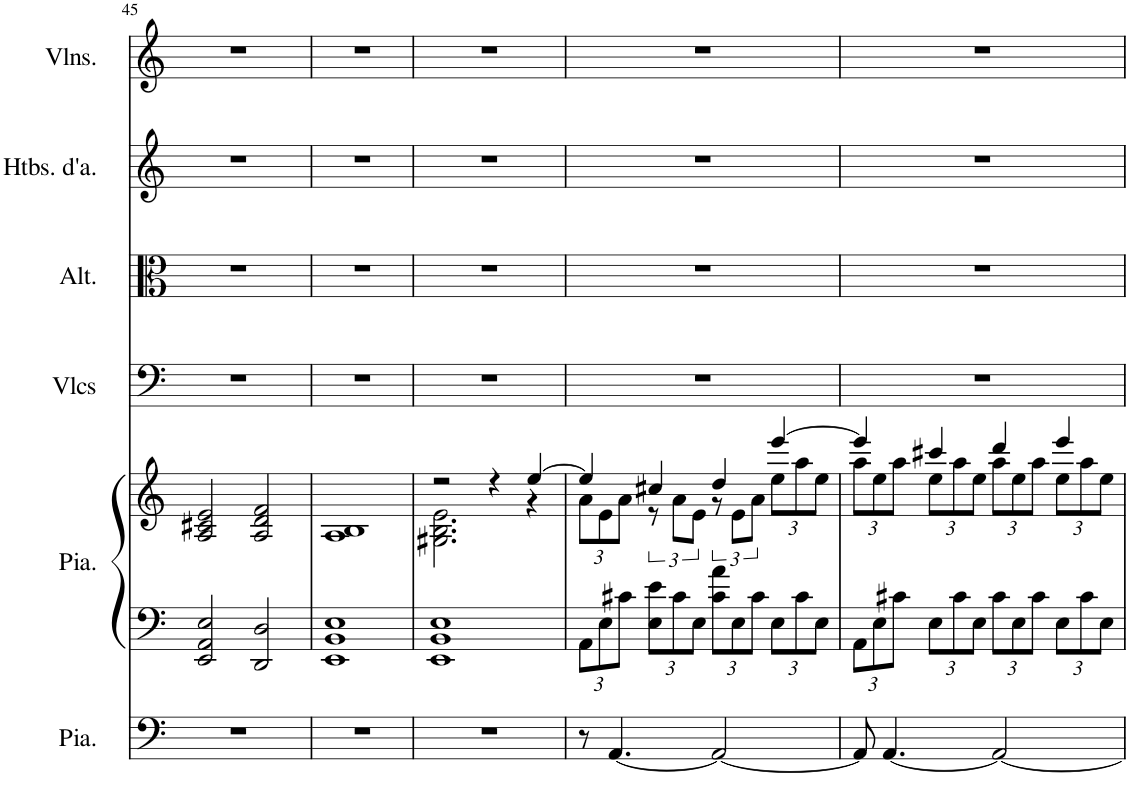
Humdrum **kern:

**kern	**kern	**kern	**kern	**kern	**kern	**kern
*part6	*part5	*part5	*part4	*part3	*part2	*part1
*staff7	*staff6	*staff5	*staff4	*staff3	*staff2	*staff1
*I"Piano, Pedals	*I"Piano, Organ	*	*I"Violoncelles, Bass	*I"Altos, Tenor	*I"Hautbois d'amour, Alto	*I"Violons, Soprano
*I'Pia.	*I'Pia.	*	*I'Vlcs	*I'Alt.	*I'Htbs. d'a.	*I'Vlns.
!!LO:PB:g=z
*clefF4	*clefF4	*clefG2	*clefF4	*clefC3	*clefG2	*clefG2
*	*	*	*	*	*Trd2c3	*
*k[]	*k[]	*k[]	*k[]	*k[]	*k[]	*k[]
*M4/4	*M4/4	*M4/4	*M4/4	*M4/4	*M4/4	*M4/4
=45	=45	=45	=45	=45	=45	=45
1r	2EE/ 2AA/ 2E/	2A/ 2c#X/ 2e/	1r	1r	1r	1r
.	2DD/ 2D/	2A/ 2d/ 2f/	.	.	.	.
=46	=46	=46	=46	=46	=46	=46
1r	1EE 1BB 1E	1A 1B	1r	1r	1r	1r
=47	=47	=47	=47	=47	=47	=47
*	*	*^	*	*	*	*
1r	1EE 1BB 1E	2r	2.G#X\ 2.B\ 2.e\	1r	1r	1r	1r
.	.	4r	.	.	.	.	.
.	.	[4ee/	4r	.	.	.	.
=48	=48	=48	=48	=48	=48	=48	=48
*	*Xbrackettup	*	*Xbrackettup	*	*	*	*
8r	12AA\L	4ee/]	12a\L	1r	1r	1r	1r
.	12E\	.	12e\	.	.	.	.
[4.AA/	.	.	.	.	.	.	.
.	12c#X\J	.	12a\J	.	.	.	.
*	*	*	*brackettup	*	*	*	*
.	12E\ 12e\L	4cc#X/	12r	.	.	.	.
.	12c#\	.	12a\L	.	.	.	.
.	12E\J	.	12e\J	.	.	.	.
2AA/_	12c#\ 12a\L	4dd/	12r	.	.	.	.
.	12E\	.	12e\L	.	.	.	.
.	12c#\J	.	12a\J	.	.	.	.
*	*	*	*Xbrackettup	*	*	*	*
.	12E\L	[4eee/	12ee\L	.	.	.	.
.	12c#\	.	12aa\	.	.	.	.
.	12E\J	.	12ee\J	.	.	.	.
=49	=49	=49	=49	=49	=49	=49	=49
8AA/]	12AA\L	4eee/]	12aa\L	1r	1r	1r	1r
.	12E\	.	12ee\	.	.	.	.
[4.AA/	.	.	.	.	.	.	.
.	12c#X\J	.	12aa\J	.	.	.	.
.	12E\L	4ccc#X/	12ee\L	.	.	.	.
.	12c#\	.	12aa\	.	.	.	.
.	12E\J	.	12ee\J	.	.	.	.
2AA/_	12c#\L	4ddd/	12aa\L	.	.	.	.
.	12E\	.	12ee\	.	.	.	.
.	12c#\J	.	12aa\J	.	.	.	.
.	12E\L	4eee/	12ee\L	.	.	.	.
.	12c#\	.	12aa\	.	.	.	.
.	12E\J	.	12ee\J	.	.	.	.
*	*	*v	*v	*	*	*	*
=	=	=	=	=	=	=
*-	*-	*-	*-	*-	*-	*-
